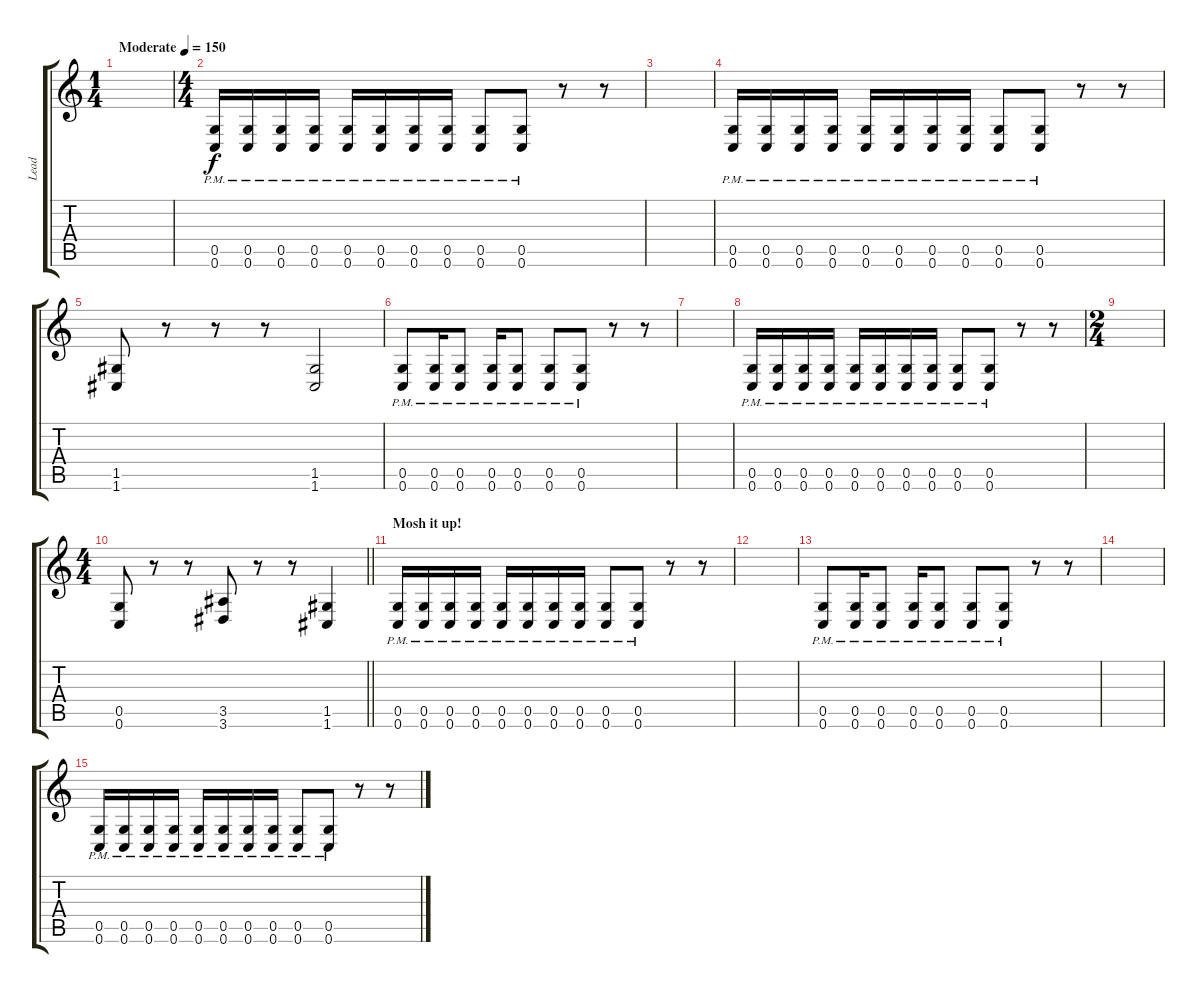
\track ("Lead" "Lead") {instrument distortionguitar}
\staff {score tabs}
\tuning (D4 A3 F3 C3 G2 C2) {hide}
\ts (1 4)
\tempo (150 "Moderate")
\clef g2
\ks c
|
\ts (4 4)
(0.5{pm} 0.6{pm}).16 (0.5{pm} 0.6{pm}).16 (0.5{pm} 0.6{pm}).16 (0.5{pm} 0.6{pm}).16 (0.5{pm} 0.6{pm}).16 (0.5{pm} 0.6{pm}).16 (0.5{pm} 0.6{pm}).16 (0.5{pm} 0.6{pm}).16 (0.5{pm} 0.6{pm}).8 (0.5{pm} 0.6{pm}).8 r.8 r.8 |
|
(0.5{pm} 0.6{pm}).16 (0.5{pm} 0.6{pm}).16 (0.5{pm} 0.6{pm}).16 (0.5{pm} 0.6{pm}).16 (0.5{pm} 0.6{pm}).16 (0.5{pm} 0.6{pm}).16 (0.5{pm} 0.6{pm}).16 (0.5{pm} 0.6{pm}).16 (0.5{pm} 0.6{pm}).8 (0.5{pm} 0.6{pm}).8 r.8 r.8 |
(1.5 1.6).8 r.8 r.8 r.8 (1.5 1.6).2 |
(0.5{pm} 0.6{pm}).8 (0.5{pm} 0.6{pm}).16 (0.5{pm} 0.6{pm}).8 (0.5{pm} 0.6{pm}).16 (0.5{pm} 0.6{pm}).8 (0.5{pm} 0.6{pm}).8 (0.5{pm} 0.6{pm}).8 r.8 r.8 |
|
(0.5{pm} 0.6{pm}).16 (0.5{pm} 0.6{pm}).16 (0.5{pm} 0.6{pm}).16 (0.5{pm} 0.6{pm}).16 (0.5{pm} 0.6{pm}).16 (0.5{pm} 0.6{pm}).16 (0.5{pm} 0.6{pm}).16 (0.5{pm} 0.6{pm}).16 (0.5{pm} 0.6{pm}).8 (0.5{pm} 0.6{pm}).8 r.8 r.8 |
\ts (2 4)
|
\ts (4 4)
\barLineRight lightlight
(0.5 0.6).8 r.8 r.8 (3.5 3.6).8 r.8 r.8 (1.5 1.6).4 |
\section ("" "Mosh it up!")
(0.5{pm} 0.6{pm}).16 (0.5{pm} 0.6{pm}).16 (0.5{pm} 0.6{pm}).16 (0.5{pm} 0.6{pm}).16 (0.5{pm} 0.6{pm}).16 (0.5{pm} 0.6{pm}).16 (0.5{pm} 0.6{pm}).16 (0.5{pm} 0.6{pm}).16 (0.5{pm} 0.6{pm}).8 (0.5{pm} 0.6{pm}).8 r.8 r.8 |
|
(0.5{pm} 0.6{pm}).8 (0.5{pm} 0.6{pm}).16 (0.5{pm} 0.6{pm}).8 (0.5{pm} 0.6{pm}).16 (0.5{pm} 0.6{pm}).8 (0.5{pm} 0.6{pm}).8 (0.5{pm} 0.6{pm}).8 r.8 r.8 |
|
(0.5{pm} 0.6{pm}).16 (0.5{pm} 0.6{pm}).16 (0.5{pm} 0.6{pm}).16 (0.5{pm} 0.6{pm}).16 (0.5{pm} 0.6{pm}).16 (0.5{pm} 0.6{pm}).16 (0.5{pm} 0.6{pm}).16 (0.5{pm} 0.6{pm}).16 (0.5{pm} 0.6{pm}).8 (0.5{pm} 0.6{pm}).8 r.8 r.8
